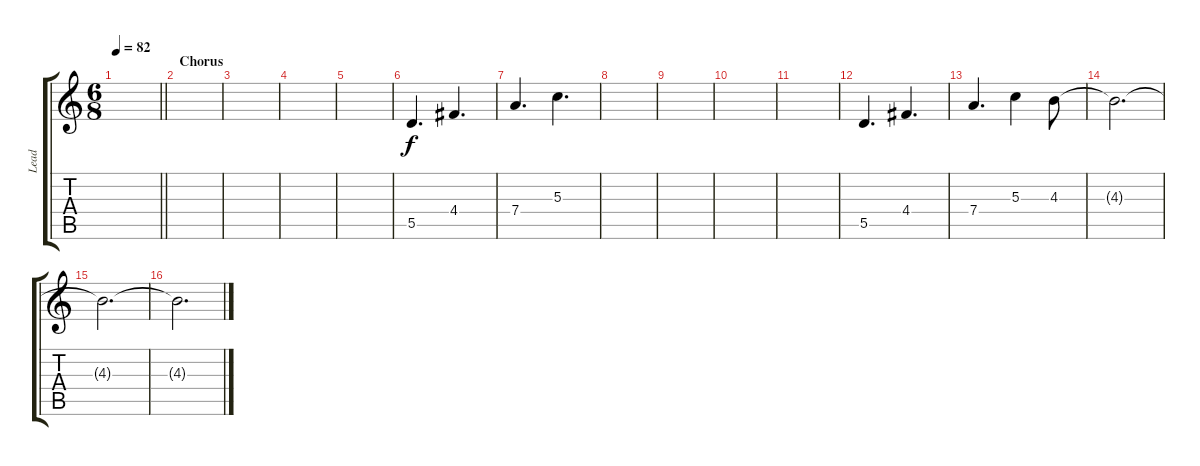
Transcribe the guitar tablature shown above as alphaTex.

\track ("Lead" "Lead") {instrument distortionguitar}
\staff {score tabs}
\tuning (E4 B3 G3 D3 A2 E2) {hide}
\ts (6 8)
\tempo 82
\clef g2
\barLineRight lightlight
\ks c
|
\section ("" "Chorus")
|
|
|
|
5.5.4{d volume 4 balance 5} 4.4.4{d} |
7.4.4{d} 5.3.4{d} |
|
|
|
|
5.5.4{d} 4.4.4{d} |
7.4.4{d} 5.3.4 4.3.8 |
4.3{t}.2{d} |
4.3{t}.2{d} |
4.3{t}.2{d}
